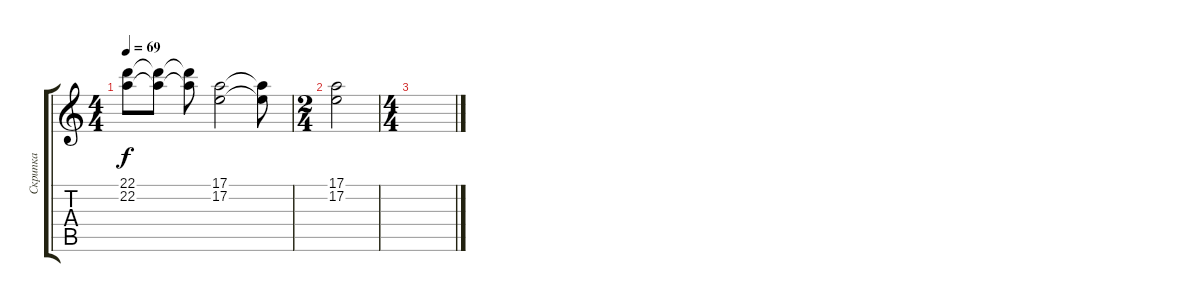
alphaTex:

\track ("Скрипка" "Скрипка") {instrument stringensemble1}
\staff {score tabs}
\tuning (E4 B3 G3 D3 A2 E2) {hide}
\ts (4 4)
\tempo 69
\clef g2
\ks c
(22.1{t} 22.2{t}).8{dy f} (22.1{t} 22.2{t}).8 (22.1{t} 22.2{t}).8 (17.1 17.2).2 (17.1{t} 17.2{t}).8 |
\ts (2 4)
(17.1 17.2).2 |
\ts (4 4)
